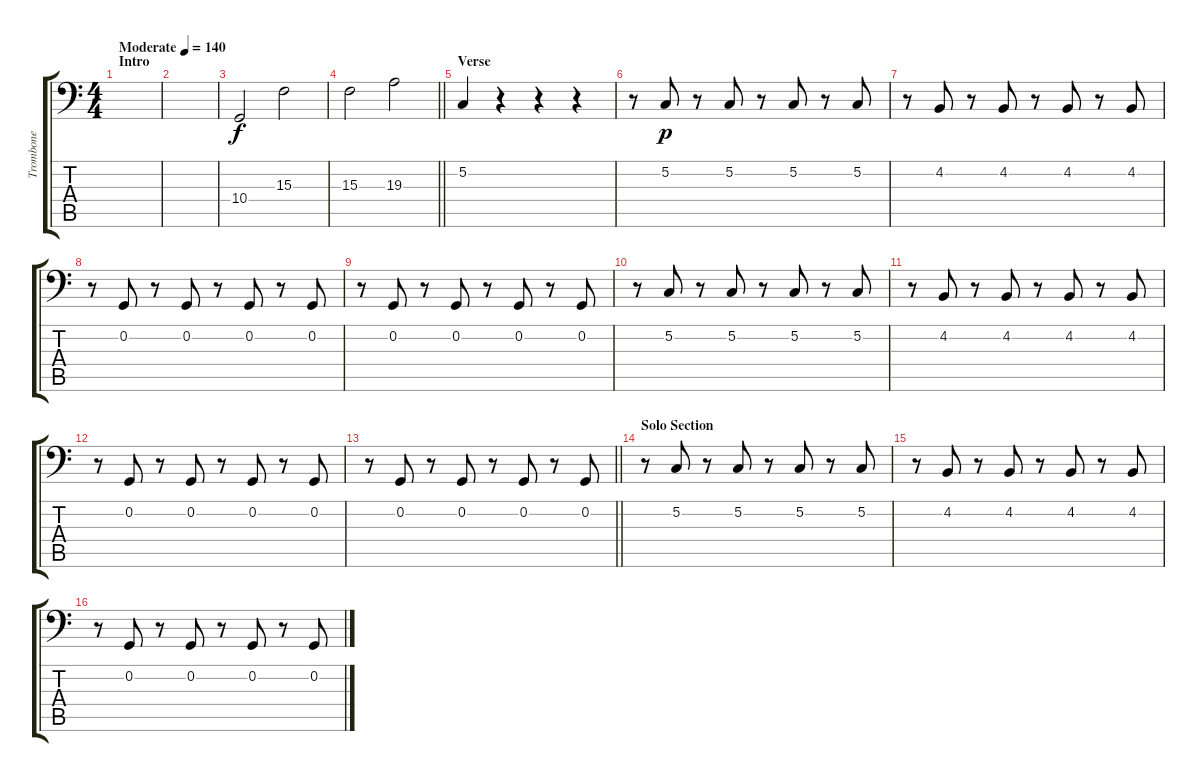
\track ("Trombone" "Trombone") {instrument trombone}
\staff {score tabs}
\tuning (C3 G2 D2 A1 E1 B0) {hide}
\ts (4 4)
\section ("" "Intro")
\tempo (140 "Moderate")
\clef f4
\ks c
|
|
10.4.2 15.3.2 |
\barLineRight lightlight
15.3.2 19.3.2 |
\section ("" "Verse")
5.2.4 r.4 r.4 r.4 |
r.8 5.2.8{dy p} r.8 5.2.8 r.8 5.2.8 r.8 5.2.8 |
r.8 4.2.8 r.8 4.2.8 r.8 4.2.8 r.8 4.2.8 |
r.8 0.2.8 r.8 0.2.8 r.8 0.2.8 r.8 0.2.8 |
r.8 0.2.8 r.8 0.2.8 r.8 0.2.8 r.8 0.2.8 |
r.8 5.2.8 r.8 5.2.8 r.8 5.2.8 r.8 5.2.8 |
r.8 4.2.8 r.8 4.2.8 r.8 4.2.8 r.8 4.2.8 |
r.8 0.2.8 r.8 0.2.8 r.8 0.2.8 r.8 0.2.8 |
\barLineRight lightlight
r.8 0.2.8 r.8 0.2.8 r.8 0.2.8 r.8 0.2.8 |
\section ("" "Solo Section")
r.8 5.2.8 r.8 5.2.8 r.8 5.2.8 r.8 5.2.8 |
r.8 4.2.8 r.8 4.2.8 r.8 4.2.8 r.8 4.2.8 |
r.8 0.2.8 r.8 0.2.8 r.8 0.2.8 r.8 0.2.8
